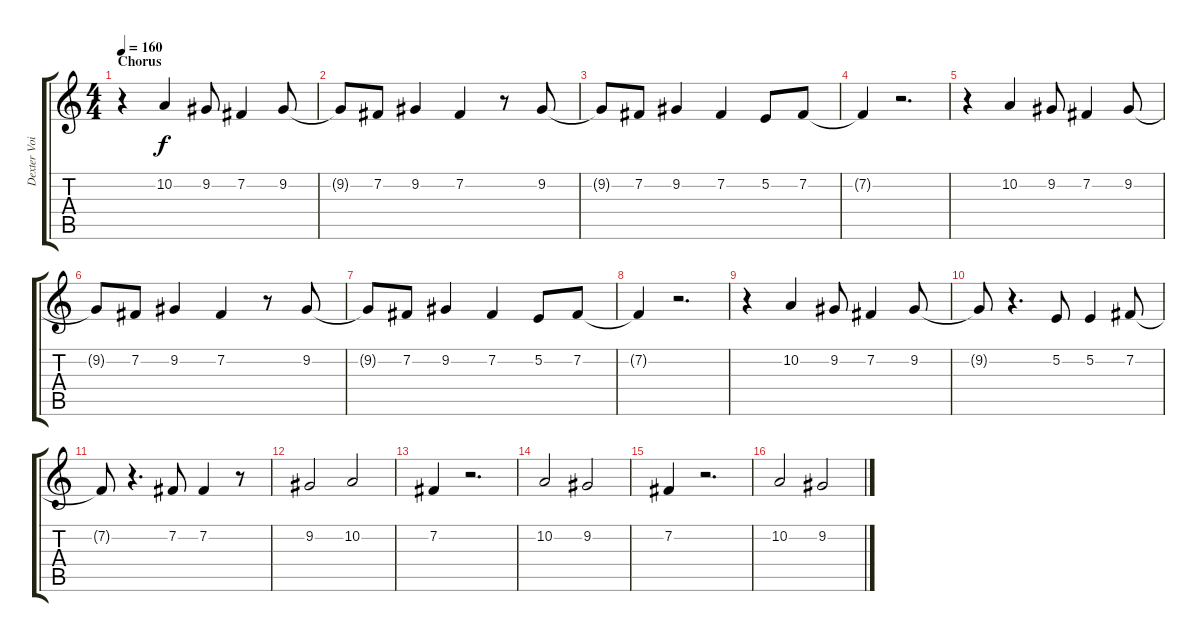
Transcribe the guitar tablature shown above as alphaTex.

\track ("Dexter Voice" "Dexter Voi") {instrument lead8bassandlead}
\staff {score tabs}
\tuning (E4 B3 G3 D3 A2 E2) {hide}
\ts (4 4)
\section ("" "Chorus")
\tempo 160
\clef g2
\ks c
r.4{dy f} 10.2.4 9.2.8 7.2.4 9.2.8 |
9.2{t}.8 7.2.8 9.2.4 7.2.4 r.8 9.2.8 |
9.2{t}.8 7.2.8 9.2.4 7.2.4 5.2.8 7.2.8 |
7.2{t}.4 r.2{d} |
r.4 10.2.4 9.2.8 7.2.4 9.2.8 |
9.2{t}.8 7.2.8 9.2.4 7.2.4 r.8 9.2.8 |
9.2{t}.8 7.2.8 9.2.4 7.2.4 5.2.8 7.2.8 |
7.2{t}.4 r.2{d} |
r.4 10.2.4 9.2.8 7.2.4 9.2.8 |
9.2{t}.8 r.4{d} 5.2.8 5.2.4 7.2.8 |
7.2{t}.8 r.4{d} 7.2.8 7.2.4 r.8 |
9.2.2 10.2.2 |
7.2.4 r.2{d} |
10.2.2 9.2.2 |
7.2.4 r.2{d} |
10.2.2 9.2.2
